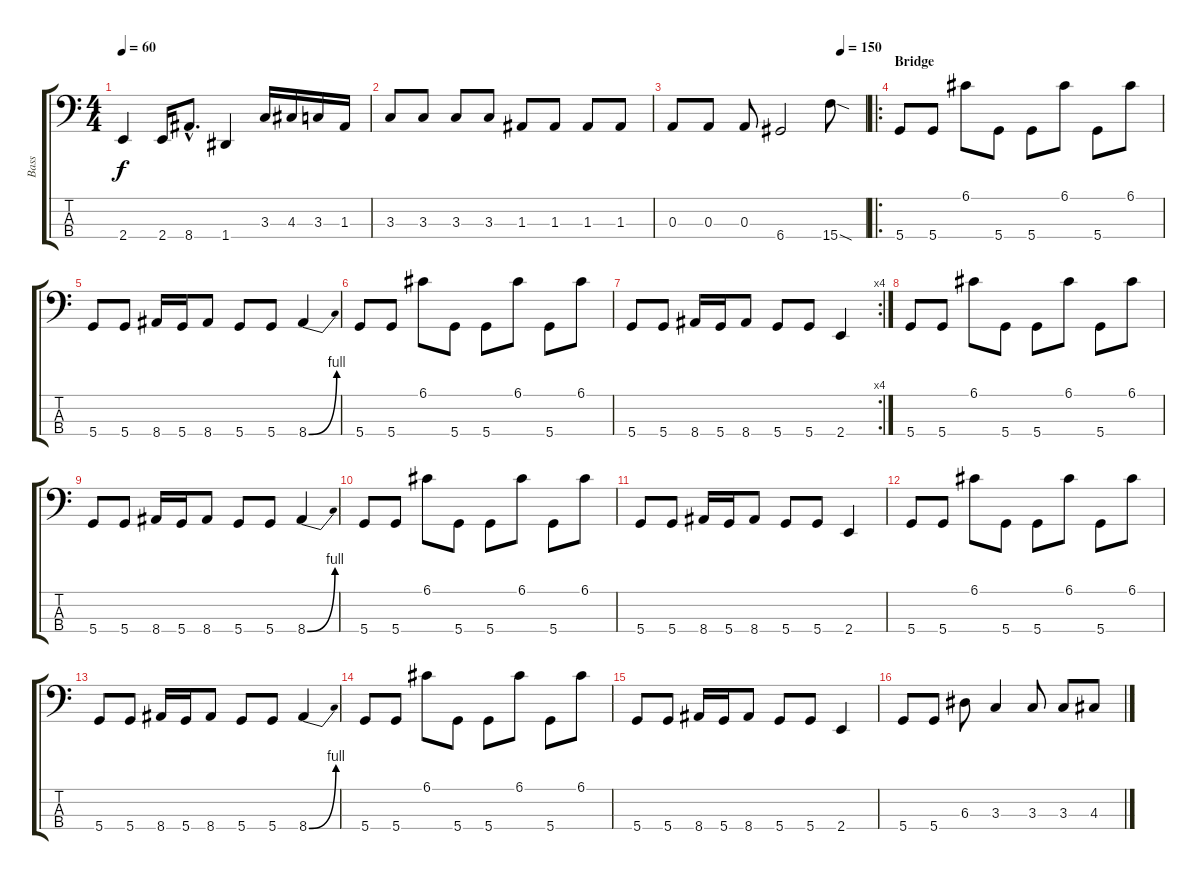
\track ("Bass" "Bass") {instrument electricbasspick}
\staff {score tabs}
\tuning (G2 D2 A1 D1) {hide}
\ts (4 4)
\tempo 60
\clef f4
\ks c
2.4.4{dy f} 2.4.16 8.4{hac}.8{d} 1.4.4 3.3.16 4.3.16 3.3.16 1.3.16 |
3.3.8 3.3.8 3.3.8 3.3.8 1.3.8 1.3.8 1.3.8 1.3.8 |
\tempo (150 0.875)
0.3.8 0.3.8 0.3.8 6.4.2 15.4{sod}.8 |
\ro
\section ("" "Bridge")
5.4.8 5.4.8 6.1.8 5.4.8 5.4.8 6.1.8 5.4.8 6.1.8 |
5.4.8 5.4.8 8.4.16 5.4.16 8.4.8 5.4.8 5.4.8 8.4{be (bend 0 0 60 4)}.4 |
5.4.8 5.4.8 6.1.8 5.4.8 5.4.8 6.1.8 5.4.8 6.1.8 |
\rc 4
5.4.8 5.4.8 8.4.16 5.4.16 8.4.8 5.4.8 5.4.8 2.4.4 |
5.4.8 5.4.8 6.1.8 5.4.8 5.4.8 6.1.8 5.4.8 6.1.8 |
5.4.8 5.4.8 8.4.16 5.4.16 8.4.8 5.4.8 5.4.8 8.4{be (bend 0 0 60 4)}.4 |
5.4.8 5.4.8 6.1.8 5.4.8 5.4.8 6.1.8 5.4.8 6.1.8 |
5.4.8 5.4.8 8.4.16 5.4.16 8.4.8 5.4.8 5.4.8 2.4.4 |
5.4.8 5.4.8 6.1.8 5.4.8 5.4.8 6.1.8 5.4.8 6.1.8 |
5.4.8 5.4.8 8.4.16 5.4.16 8.4.8 5.4.8 5.4.8 8.4{be (bend 0 0 60 4)}.4 |
5.4.8 5.4.8 6.1.8 5.4.8 5.4.8 6.1.8 5.4.8 6.1.8 |
5.4.8 5.4.8 8.4.16 5.4.16 8.4.8 5.4.8 5.4.8 2.4.4 |
5.4.8 5.4.8 6.3.8 3.3.4 3.3.8 3.3.8 4.3.8
